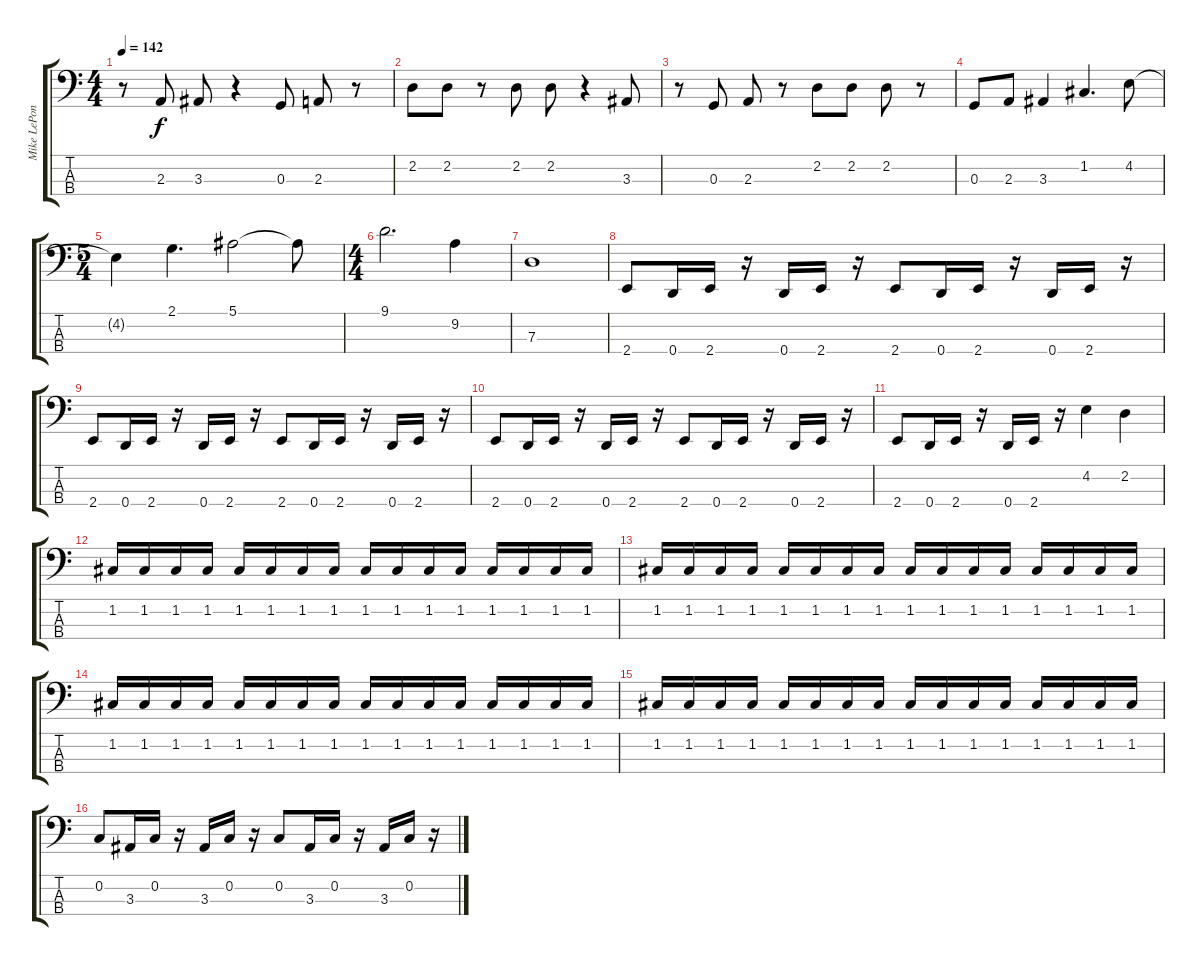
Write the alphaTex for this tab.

\track ("Mike LePond (Bass)" "Mike LePon") {solo instrument electricbassfinger}
\staff {score tabs}
\tuning (F2 C2 G1 D1) {hide}
\ts (4 4)
\tempo 142
\clef f4
\ks c
r.8{dy f} 2.3.8 3.3.8 r.4 0.3.8 2.3.8 r.8 |
2.2.8 2.2.8 r.8 2.2.8 2.2.8 r.4 3.3.8 |
r.8 0.3.8 2.3.8 r.8 2.2.8 2.2.8 2.2.8 r.8 |
0.3.8 2.3.8 3.3.4 1.2.4{d} 4.2.8 |
\ts (5 4)
4.2{t}.4 2.1.4{d} 5.1.2 5.1{t}.8 |
\ts (4 4)
9.1.2{d} 9.2.4 |
7.3.1 |
2.4.8 0.4.16 2.4.16 r.16 0.4.16 2.4.16 r.16 2.4.8 0.4.16 2.4.16 r.16 0.4.16 2.4.16 r.16 |
2.4.8 0.4.16 2.4.16 r.16 0.4.16 2.4.16 r.16 2.4.8 0.4.16 2.4.16 r.16 0.4.16 2.4.16 r.16 |
2.4.8 0.4.16 2.4.16 r.16 0.4.16 2.4.16 r.16 2.4.8 0.4.16 2.4.16 r.16 0.4.16 2.4.16 r.16 |
2.4.8 0.4.16 2.4.16 r.16 0.4.16 2.4.16 r.16 4.2.4 2.2.4 |
1.2.16 1.2.16 1.2.16 1.2.16 1.2.16 1.2.16 1.2.16 1.2.16 1.2.16 1.2.16 1.2.16 1.2.16 1.2.16 1.2.16 1.2.16 1.2.16 |
1.2.16 1.2.16 1.2.16 1.2.16 1.2.16 1.2.16 1.2.16 1.2.16 1.2.16 1.2.16 1.2.16 1.2.16 1.2.16 1.2.16 1.2.16 1.2.16 |
1.2.16 1.2.16 1.2.16 1.2.16 1.2.16 1.2.16 1.2.16 1.2.16 1.2.16 1.2.16 1.2.16 1.2.16 1.2.16 1.2.16 1.2.16 1.2.16 |
1.2.16 1.2.16 1.2.16 1.2.16 1.2.16 1.2.16 1.2.16 1.2.16 1.2.16 1.2.16 1.2.16 1.2.16 1.2.16 1.2.16 1.2.16 1.2.16 |
0.2.8 3.3.16 0.2.16 r.16 3.3.16 0.2.16 r.16 0.2.8 3.3.16 0.2.16 r.16 3.3.16 0.2.16 r.16
